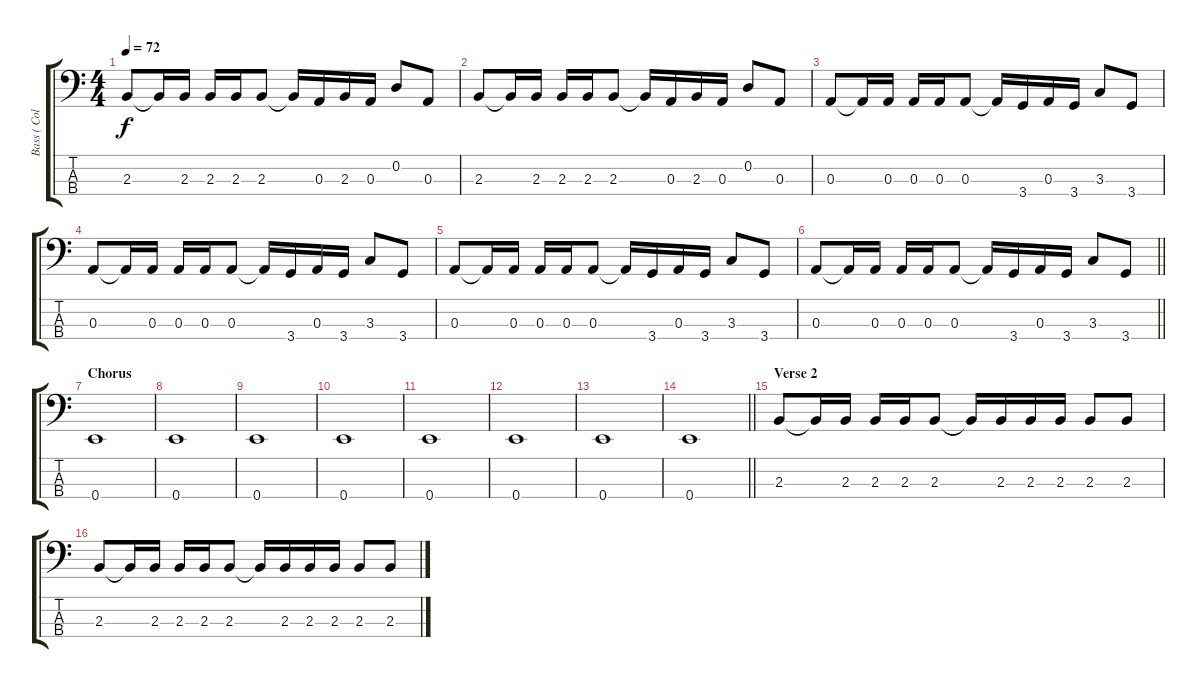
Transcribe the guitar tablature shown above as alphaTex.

\track ("Bass ( Colin Greenwood) " "Bass ( Col") {instrument electricbassfinger}
\staff {score tabs}
\tuning (G2 D2 A1 E1) {hide}
\ts (4 4)
\tempo 72
\clef f4
\ks c
2.3.8{dy f} 2.3{t}.16 2.3.16 2.3.16 2.3.16 2.3.8 2.3{t}.16 0.3.16 2.3.16 0.3.16 0.2.8 0.3.8 |
2.3.8 2.3{t}.16 2.3.16 2.3.16 2.3.16 2.3.8 2.3{t}.16 0.3.16 2.3.16 0.3.16 0.2.8 0.3.8 |
0.3.8 0.3{t}.16 0.3.16 0.3.16 0.3.16 0.3.8 0.3{t}.16 3.4.16 0.3.16 3.4.16 3.3.8 3.4.8 |
0.3.8 0.3{t}.16 0.3.16 0.3.16 0.3.16 0.3.8 0.3{t}.16 3.4.16 0.3.16 3.4.16 3.3.8 3.4.8 |
0.3.8 0.3{t}.16 0.3.16 0.3.16 0.3.16 0.3.8 0.3{t}.16 3.4.16 0.3.16 3.4.16 3.3.8 3.4.8 |
\barLineRight lightlight
0.3.8 0.3{t}.16 0.3.16 0.3.16 0.3.16 0.3.8 0.3{t}.16 3.4.16 0.3.16 3.4.16 3.3.8 3.4.8 |
\section ("" "Chorus")
0.4.1 |
0.4.1 |
0.4.1 |
0.4.1 |
0.4.1 |
0.4.1 |
0.4.1 |
\barLineRight lightlight
0.4.1 |
\section ("" "Verse 2")
2.3.8 2.3{t}.16 2.3.16 2.3.16 2.3.16 2.3.8 2.3{t}.16 2.3.16 2.3.16 2.3.16 2.3.8 2.3.8 |
2.3.8 2.3{t}.16 2.3.16 2.3.16 2.3.16 2.3.8 2.3{t}.16 2.3.16 2.3.16 2.3.16 2.3.8 2.3.8
